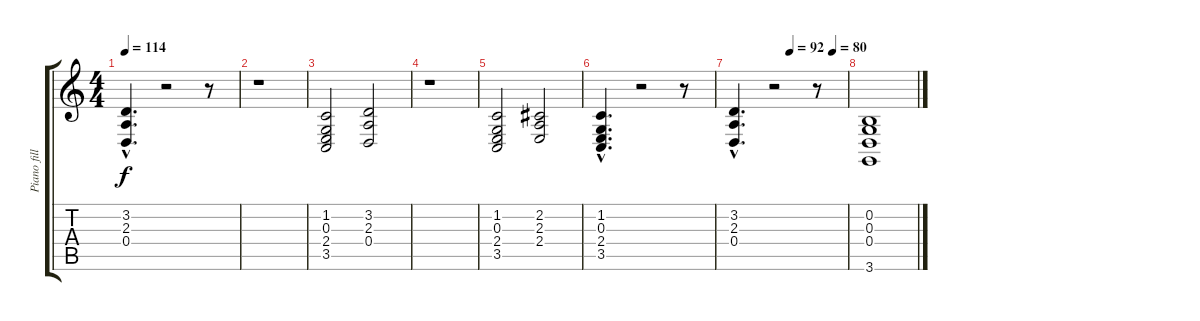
\track ("Piano fills" "Piano fill") {instrument brightacousticpiano}
\staff {score tabs}
\tuning (E4 B3 G3 D3 A2 E2) {hide}
\ts (4 4)
\tempo 114
\clef g2
\ks c
(3.2{hac} 2.3{hac} 0.4{hac}).4{d dy f} r.2 r.8 |
r.1 |
(1.2 0.3 2.4 3.5).2 (3.2 2.3 0.4).2 |
r.1 |
(1.2 0.3 2.4 3.5).2 (2.2 2.3 2.4).2 |
(1.2{hac} 0.3{hac} 2.4{hac} 3.5{hac}).4{d} r.2 r.8 |
\tempo (92 0.5)
\tempo (80 0.875)
(3.2{hac} 2.3{hac} 0.4{hac}).4{d} r.2 r.8 |
(0.2 0.3 0.4 3.6).1
